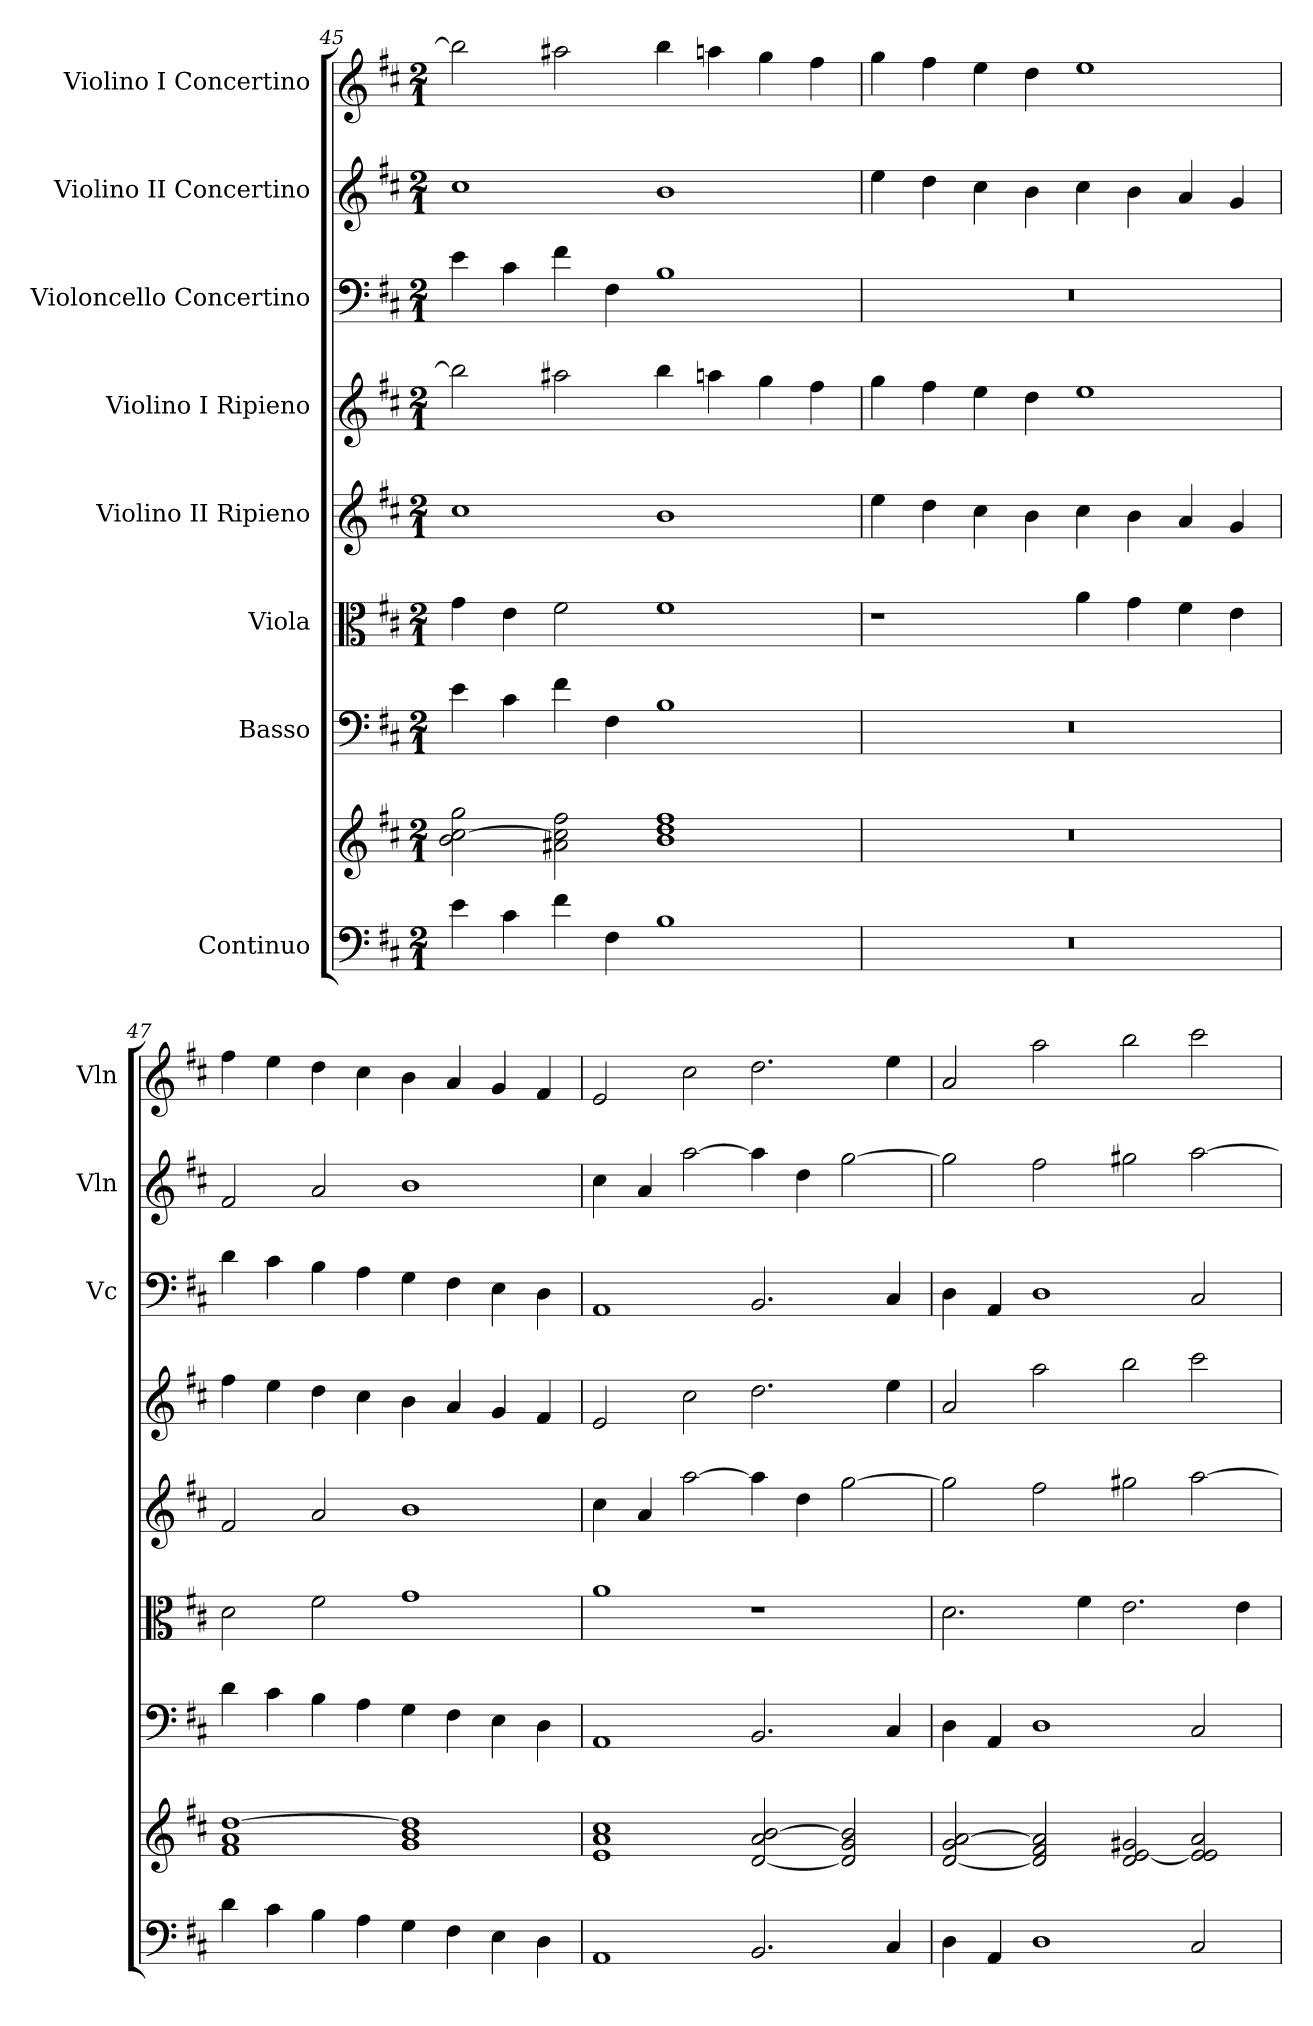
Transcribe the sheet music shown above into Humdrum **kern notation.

**kern	**kern	**kern	**kern	**kern	**kern	**kern	**kern	**kern
*part8	*part8	*part7	*part6	*part5	*part4	*part3	*part2	*part1
*staff9	*staff8	*staff7	*staff6	*staff5	*staff4	*staff3	*staff2	*staff1
*I"Continuo	*	*I"Basso	*I"Viola	*I"Violino II Ripieno	*I"Violino I Ripieno	*I"Violoncello Concertino	*I"Violino II Concertino	*I"Violino I Concertino
*	*	*	*	*	*	*I'Vc	*I'Vln	*I'Vln
*clefF4	*clefG2	*clefF4	*clefC3	*clefG2	*clefG2	*clefF4	*clefG2	*clefG2
*k[f#c#]	*k[f#c#]	*k[f#c#]	*k[f#c#]	*k[f#c#]	*k[f#c#]	*k[f#c#]	*k[f#c#]	*k[f#c#]
*M2/1	*M2/1	*M2/1	*M2/1	*M2/1	*M2/1	*M2/1	*M2/1	*M2/1
=45	=45	=45	=45	=45	=45	=45	=45	=45
4e\	2b\ [2cc#\ 2gg\	4e\	4g\	1cc#	2bb\]	4e\	1cc#	2bb\]
4c#\	.	4c#\	4e\	.	.	4c#\	.	.
4f#\	2a#X\ 2cc#\] 2ff#\	4f#\	2f#\	.	2aa#X\	4f#\	.	2aa#X\
4F#\	.	4F#\	.	.	.	4F#\	.	.
1B	1b 1dd 1ff#	1B	1f#	1b	4bb\	1B	1b	4bb\
.	.	.	.	.	4aan\	.	.	4aan\
.	.	.	.	.	4gg\	.	.	4gg\
.	.	.	.	.	4ff#\	.	.	4ff#\
=46	=46	=46	=46	=46	=46	=46	=46	=46
0r	0r	0r	1r	4ee\	4gg\	0r	4ee\	4gg\
.	.	.	.	4dd\	4ff#\	.	4dd\	4ff#\
.	.	.	.	4cc#\	4ee\	.	4cc#\	4ee\
.	.	.	.	4b\	4dd\	.	4b\	4dd\
.	.	.	4a\	4cc#\	1ee	.	4cc#\	1ee
.	.	.	4g\	4b\	.	.	4b\	.
.	.	.	4f#\	4a/	.	.	4a/	.
.	.	.	4e\	4g/	.	.	4g/	.
=47	=47	=47	=47	=47	=47	=47	=47	=47
4d\	1f# 1a [1dd	4d\	2d\	2f#/	4ff#\	4d\	2f#/	4ff#\
4c#\	.	4c#\	.	.	4ee\	4c#\	.	4ee\
4B\	.	4B\	2f#\	2a/	4dd\	4B\	2a/	4dd\
4A\	.	4A\	.	.	4cc#\	4A\	.	4cc#\
4G\	1g 1b 1dd]	4G\	1g	1b	4b\	4G\	1b	4b\
4F#\	.	4F#\	.	.	4a/	4F#\	.	4a/
4E\	.	4E\	.	.	4g/	4E\	.	4g/
4D\	.	4D\	.	.	4f#/	4D\	.	4f#/
!!LO:PB:g=z
=48	=48	=48	=48	=48	=48	=48	=48	=48
1AA	1e 1a 1cc#	1AA	1a	4cc#\	2e/	1AA	4cc#\	2e/
.	.	.	.	4a/	.	.	4a/	.
.	.	.	.	[2aa\	2cc#\	.	[2aa\	2cc#\
2.BB/	[2d/ 2a/ [2b/	2.BB/	1r	4aa\]	2.dd\	2.BB/	4aa\]	2.dd\
.	.	.	.	4dd\	.	.	4dd\	.
.	2d/] 2g/ 2b/]	.	.	[2gg\	.	.	[2gg\	.
4C#/	.	4C#/	.	.	4ee\	4C#/	.	4ee\
=49	=49	=49	=49	=49	=49	=49	=49	=49
4D\	[2d/ 2g/ [2a/	4D\	2.d\	2gg\]	2a/	4D\	2gg\]	2a/
4AA/	.	4AA/	.	.	.	4AA/	.	.
1D	2d/] 2f#/ 2a/]	1D	.	2ff#\	2aa\	1D	2ff#\	2aa\
.	.	.	4f#\	.	.	.	.	.
.	2d/ [2e/ 2g#X/	.	2.e\	2gg#X\	2bb\	.	2gg#X\	2bb\
2C#/	2e/] 2e/ 2a/	2C#/	.	[2aa\	2ccc#\	2C#/	[2aa\	2ccc#\
.	.	.	4e\	.	.	.	.	.
=	=	=	=	=	=	=	=	=
*-	*-	*-	*-	*-	*-	*-	*-	*-
